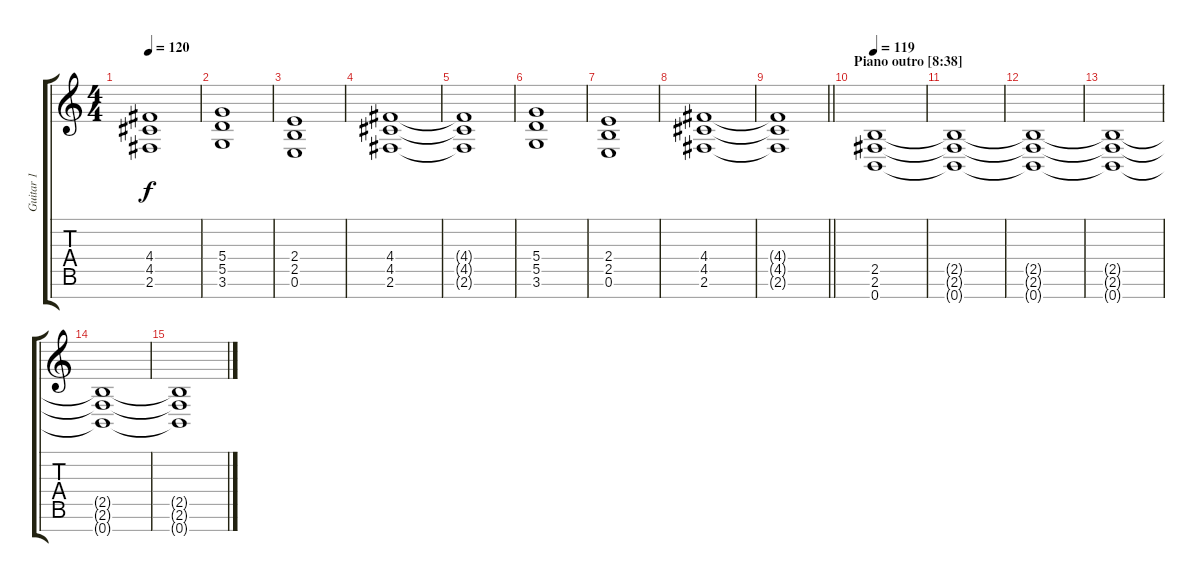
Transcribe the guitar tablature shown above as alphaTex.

\track ("Guitar 1" "Guitar 1") {instrument distortionguitar}
\staff {score tabs}
\tuning (E4 B3 G3 D3 A2 E2 B1) {hide}
\ts (4 4)
\tempo 120
\clef g2
\ks c
(4.4{t} 4.5{t} 2.6{t}).1{dy f} |
(5.4 5.5 3.6).1 |
(2.4 2.5 0.6).1 |
(4.4 4.5 2.6).1 |
(4.4{t} 4.5{t} 2.6{t}).1 |
(5.4 5.5 3.6).1 |
(2.4 2.5 0.6).1 |
(4.4 4.5 2.6).1 |
\barLineRight lightlight
(4.4{t} 4.5{t} 2.6{t}).1 |
\section ("" "Piano outro [8:38]")
\tempo 119
(2.5 2.6 0.7).1{volume 8} |
(2.5{t} 2.6{t} 0.7{t}).1 |
(2.5{t} 2.6{t} 0.7{t}).1 |
(2.5{t} 2.6{t} 0.7{t}).1{volume 2} |
(2.5{t} 2.6{t} 0.7{t}).1 |
(2.5{t} 2.6{t} 0.7{t}).1
